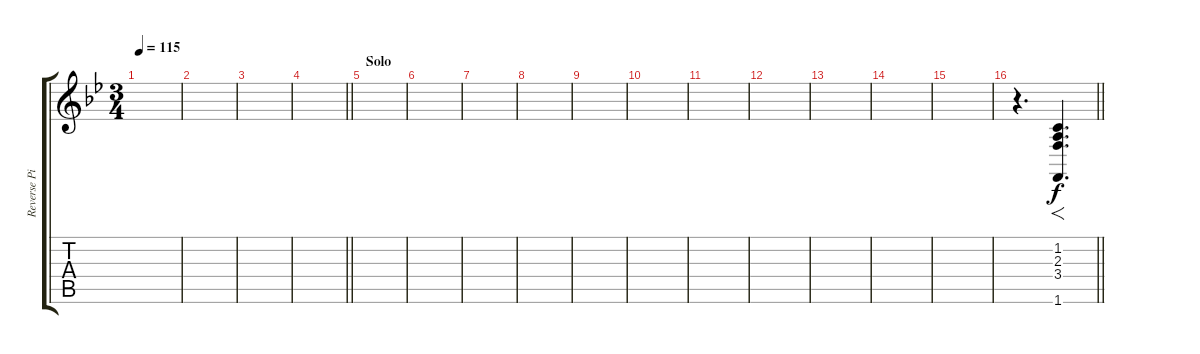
\track ("Reverse Piano" "Reverse Pi") {instrument acousticgrandpiano}
\staff {score tabs}
\tuning (E4 B3 G3 D3 A2 E2) {hide}
\ts (3 4)
\tempo 115
\clef g2
\ks gminor
|
|
|
\barLineRight lightlight
|
\section ("" "Solo")
|
|
|
|
|
|
|
|
|
|
|
\barLineRight lightlight
r.4{d} (1.2 2.3 3.4 1.6).4{f d}
